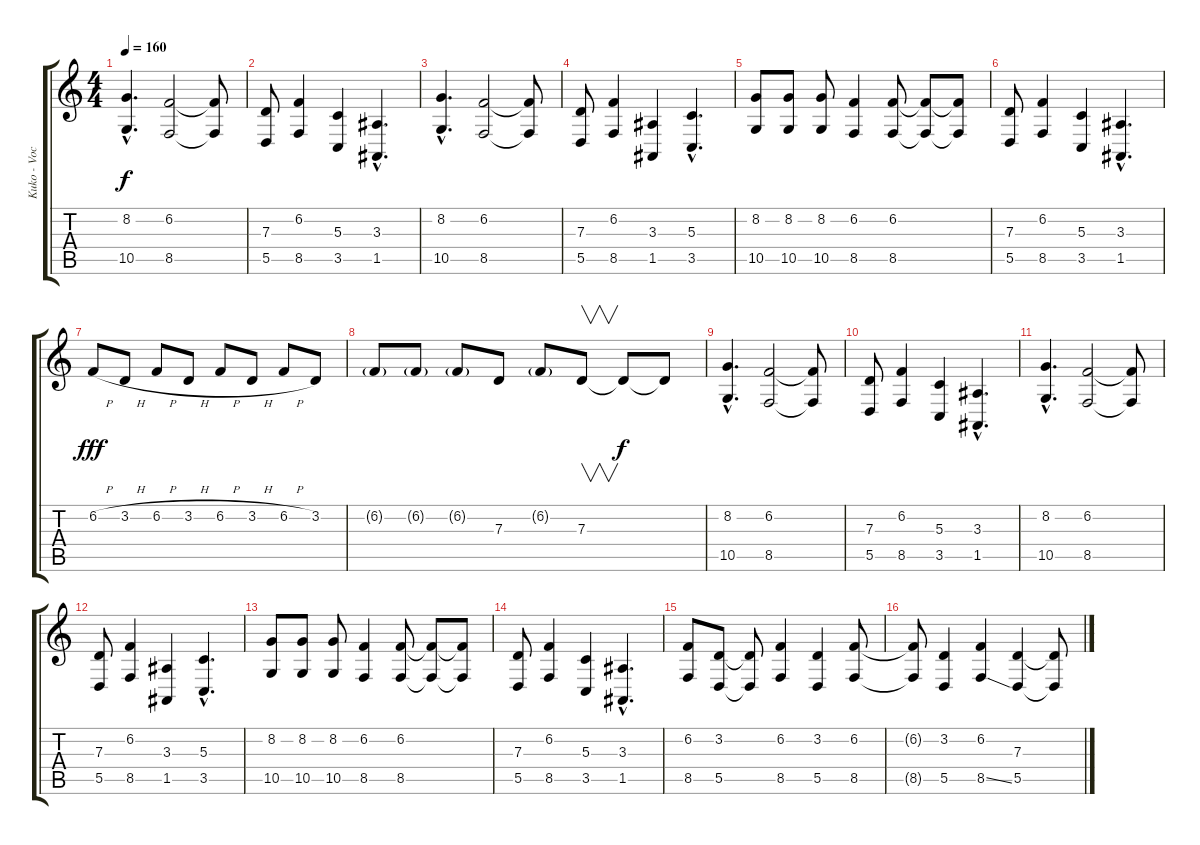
\track ("Kuko - Vocals" "Kuko - Voc") {instrument lead2sawtooth}
\staff {score tabs}
\tuning (E4 B3 G3 D3 A2 E2) {hide}
\ts (4 4)
\tempo 160
\clef g2
\ks c
(8.2{hac} 10.5{hac}).4{d dy f} (6.2 8.5).2 (6.2{t} 8.5{t}).8 |
(7.3 5.5).8 (6.2 8.5).4 (5.3 3.5).4 (3.3{hac} 1.5{hac}).4{d} |
(8.2{hac} 10.5{hac}).4{d} (6.2 8.5).2 (6.2{t} 8.5{t}).8 |
(7.3 5.5).8 (6.2 8.5).4 (3.3 1.5).4 (5.3{hac} 3.5{hac}).4{d} |
(8.2 10.5).8 (8.2 10.5).8 (8.2 10.5).8 (6.2 8.5).4 (6.2 8.5).8 (6.2{t} 8.5{t}).8 (6.2{t} 8.5{t}).8 |
(7.3 5.5).8 (6.2 8.5).4 (5.3 3.5).4 (3.3{hac} 1.5{hac}).4{d} |
6.2{h}.8{dy fff} 3.2{h}.8 6.2{h}.8 3.2{h}.8 6.2{h}.8 3.2{h}.8 6.2{h}.8 3.2.8 |
6.2{g}.8 6.2{g}.8 6.2{g}.8 7.3.8 6.2{g}.8 7.3.8{v} 7.3{t}.8{dy f} 7.3{t}.8 |
(8.2{hac} 10.5{hac}).4{d} (6.2 8.5).2 (6.2{t} 8.5{t}).8 |
(7.3 5.5).8 (6.2 8.5).4 (5.3 3.5).4 (3.3{hac} 1.5{hac}).4{d} |
(8.2{hac} 10.5{hac}).4{d} (6.2 8.5).2 (6.2{t} 8.5{t}).8 |
(7.3 5.5).8 (6.2 8.5).4 (3.3 1.5).4 (5.3{hac} 3.5{hac}).4{d} |
(8.2 10.5).8 (8.2 10.5).8 (8.2 10.5).8 (6.2 8.5).4 (6.2 8.5).8 (6.2{t} 8.5{t}).8 (6.2{t} 8.5{t}).8 |
(7.3 5.5).8 (6.2 8.5).4 (5.3 3.5).4 (3.3{hac} 1.5{hac}).4{d} |
(6.2 8.5).8 (3.2 5.5).8 (3.2{t} 5.5{t}).8 (6.2 8.5).4 (3.2 5.5).4 (6.2 8.5).8 |
(6.2{t} 8.5{t}).8 (3.2 5.5).4 (6.2 8.5{ss}).4 (7.3 5.5).4 (7.3{t} 5.5{t}).8
